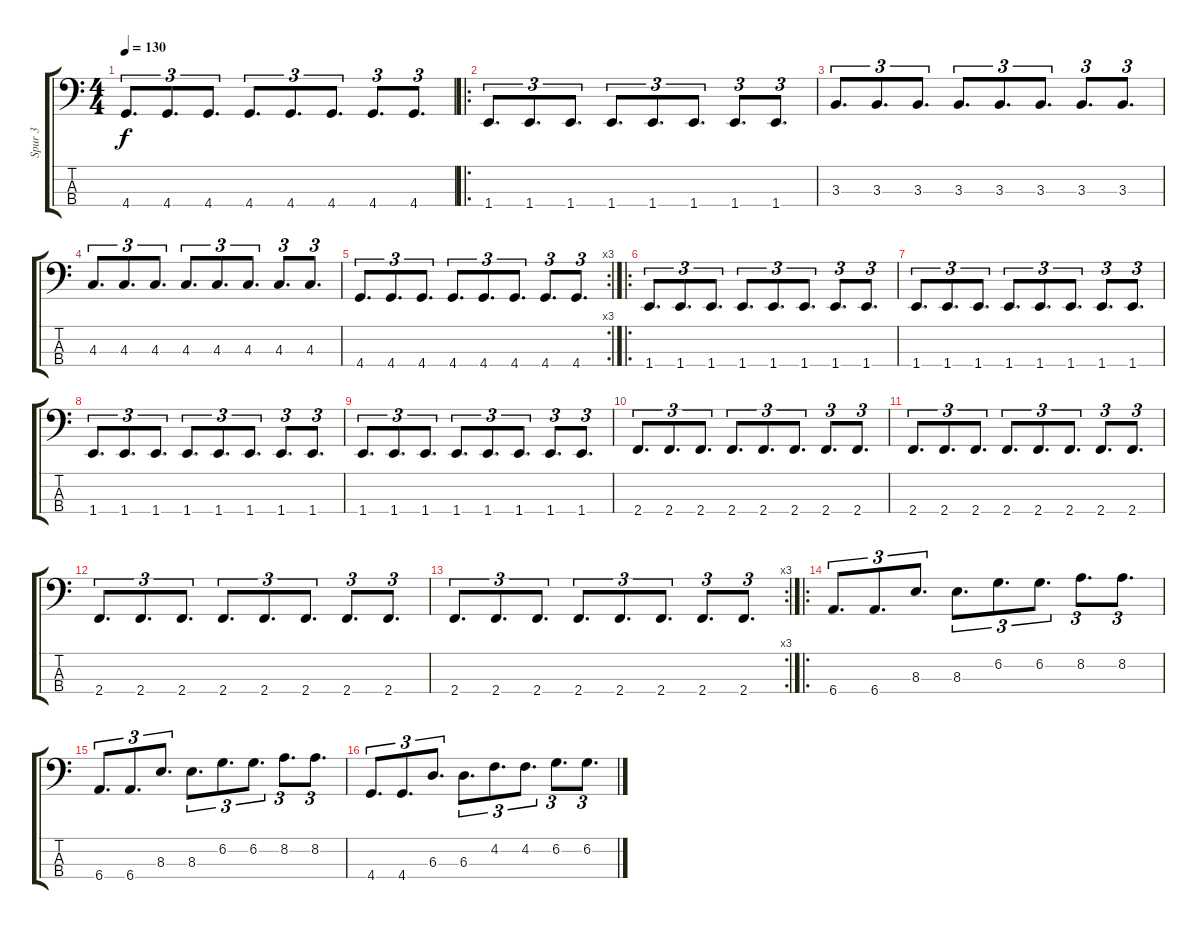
\track ("Spur 3" "Spur 3") {instrument electricbassfinger}
\staff {score tabs}
\tuning (Gb2 Db2 Ab1 Eb1) {hide}
\ts (4 4)
\tempo 130
\clef f4
\ks c
4.4.8{d tu (3 2) dy f} 4.4.8{d tu (3 2)} 4.4.8{d tu (3 2)} 4.4.8{d tu (3 2)} 4.4.8{d tu (3 2)} 4.4.8{d tu (3 2)} 4.4.8{d tu (3 2)} 4.4.8{d tu (3 2)} |
\ro
1.4.8{d tu (3 2)} 1.4.8{d tu (3 2)} 1.4.8{d tu (3 2)} 1.4.8{d tu (3 2)} 1.4.8{d tu (3 2)} 1.4.8{d tu (3 2)} 1.4.8{d tu (3 2)} 1.4.8{d tu (3 2)} |
3.3.8{d tu (3 2)} 3.3.8{d tu (3 2)} 3.3.8{d tu (3 2)} 3.3.8{d tu (3 2)} 3.3.8{d tu (3 2)} 3.3.8{d tu (3 2)} 3.3.8{d tu (3 2)} 3.3.8{d tu (3 2)} |
4.3.8{d tu (3 2)} 4.3.8{d tu (3 2)} 4.3.8{d tu (3 2)} 4.3.8{d tu (3 2)} 4.3.8{d tu (3 2)} 4.3.8{d tu (3 2)} 4.3.8{d tu (3 2)} 4.3.8{d tu (3 2)} |
\rc 3
4.4.8{d tu (3 2)} 4.4.8{d tu (3 2)} 4.4.8{d tu (3 2)} 4.4.8{d tu (3 2)} 4.4.8{d tu (3 2)} 4.4.8{d tu (3 2)} 4.4.8{d tu (3 2)} 4.4.8{d tu (3 2)} |
\ro
1.4.8{d tu (3 2)} 1.4.8{d tu (3 2)} 1.4.8{d tu (3 2)} 1.4.8{d tu (3 2)} 1.4.8{d tu (3 2)} 1.4.8{d tu (3 2)} 1.4.8{d tu (3 2)} 1.4.8{d tu (3 2)} |
1.4.8{d tu (3 2)} 1.4.8{d tu (3 2)} 1.4.8{d tu (3 2)} 1.4.8{d tu (3 2)} 1.4.8{d tu (3 2)} 1.4.8{d tu (3 2)} 1.4.8{d tu (3 2)} 1.4.8{d tu (3 2)} |
1.4.8{d tu (3 2)} 1.4.8{d tu (3 2)} 1.4.8{d tu (3 2)} 1.4.8{d tu (3 2)} 1.4.8{d tu (3 2)} 1.4.8{d tu (3 2)} 1.4.8{d tu (3 2)} 1.4.8{d tu (3 2)} |
1.4.8{d tu (3 2)} 1.4.8{d tu (3 2)} 1.4.8{d tu (3 2)} 1.4.8{d tu (3 2)} 1.4.8{d tu (3 2)} 1.4.8{d tu (3 2)} 1.4.8{d tu (3 2)} 1.4.8{d tu (3 2)} |
2.4.8{d tu (3 2)} 2.4.8{d tu (3 2)} 2.4.8{d tu (3 2)} 2.4.8{d tu (3 2)} 2.4.8{d tu (3 2)} 2.4.8{d tu (3 2)} 2.4.8{d tu (3 2)} 2.4.8{d tu (3 2)} |
2.4.8{d tu (3 2)} 2.4.8{d tu (3 2)} 2.4.8{d tu (3 2)} 2.4.8{d tu (3 2)} 2.4.8{d tu (3 2)} 2.4.8{d tu (3 2)} 2.4.8{d tu (3 2)} 2.4.8{d tu (3 2)} |
2.4.8{d tu (3 2)} 2.4.8{d tu (3 2)} 2.4.8{d tu (3 2)} 2.4.8{d tu (3 2)} 2.4.8{d tu (3 2)} 2.4.8{d tu (3 2)} 2.4.8{d tu (3 2)} 2.4.8{d tu (3 2)} |
\rc 3
2.4.8{d tu (3 2)} 2.4.8{d tu (3 2)} 2.4.8{d tu (3 2)} 2.4.8{d tu (3 2)} 2.4.8{d tu (3 2)} 2.4.8{d tu (3 2)} 2.4.8{d tu (3 2)} 2.4.8{d tu (3 2)} |
\ro
6.4.8{d tu (3 2)} 6.4.8{d tu (3 2)} 8.3.8{d tu (3 2)} 8.3.8{d tu (3 2)} 6.2.8{d tu (3 2)} 6.2.8{d tu (3 2)} 8.2.8{d tu (3 2)} 8.2.8{d tu (3 2)} |
6.4.8{d tu (3 2)} 6.4.8{d tu (3 2)} 8.3.8{d tu (3 2)} 8.3.8{d tu (3 2)} 6.2.8{d tu (3 2)} 6.2.8{d tu (3 2)} 8.2.8{d tu (3 2)} 8.2.8{d tu (3 2)} |
4.4.8{d tu (3 2)} 4.4.8{d tu (3 2)} 6.3.8{d tu (3 2)} 6.3.8{d tu (3 2)} 4.2.8{d tu (3 2)} 4.2.8{d tu (3 2)} 6.2.8{d tu (3 2)} 6.2.8{d tu (3 2)}
